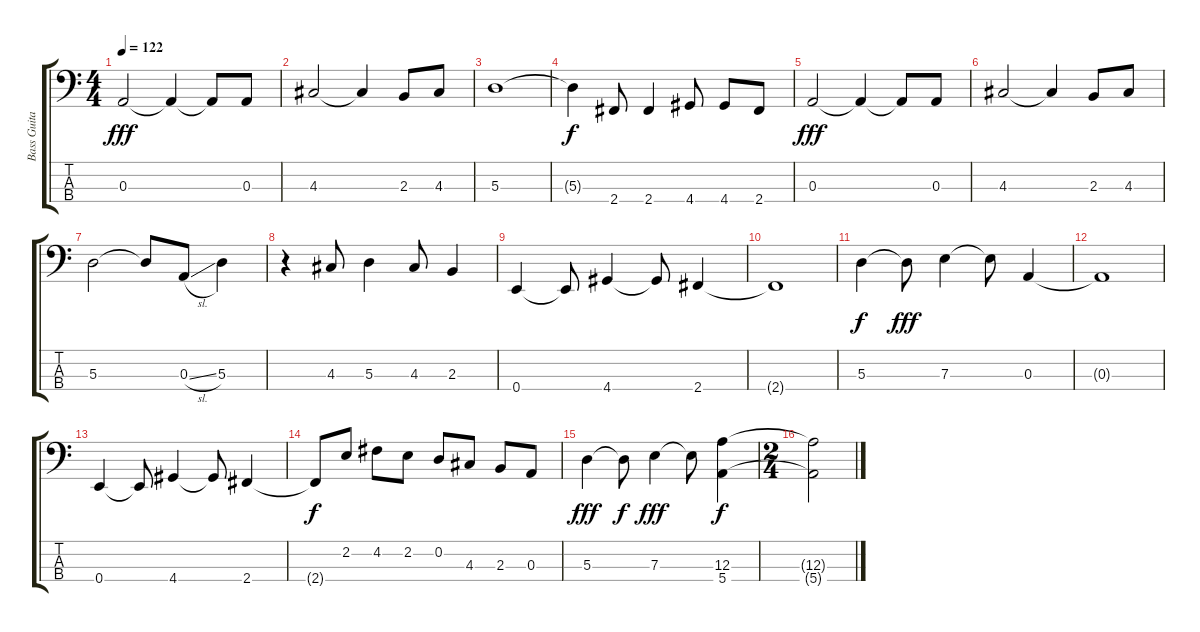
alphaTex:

\track ("Bass Guitar" "Bass Guita") {instrument electricbassfinger}
\staff {score tabs}
\tuning (G2 D2 A1 E1) {hide}
\ts (4 4)
\tempo 122
\clef f4
\ks c
0.3.2{dy fff} 0.3{t}.4 0.3{t}.8 0.3.8 |
4.3.2 4.3{t}.4 2.3.8 4.3.8 |
5.3.1 |
5.3{t}.4{dy f} 2.4.8 2.4.4 4.4.8 4.4.8 2.4.8 |
0.3.2{dy fff} 0.3{t}.4 0.3{t}.8 0.3.8 |
4.3.2 4.3{t}.4 2.3.8 4.3.8 |
5.3.2 5.3{t}.8 0.3{sl}.8 5.3.4 |
r.4 4.3.8 5.3.4 4.3.8 2.3.4 |
0.4.4 0.4{t}.8 4.4.4 4.4{t}.8 2.4.4 |
2.4{t}.1 |
5.3.4{dy f} 5.3{t}.8{dy fff} 7.3.4 7.3{t}.8 0.3.4 |
0.3{t}.1 |
0.4.4 0.4{t}.8 4.4.4 4.4{t}.8 2.4.4 |
2.4{t}.8{dy f} 2.2.8 4.2.8 2.2.8 0.2.8 4.3.8 2.3.8 0.3.8 |
5.3.4{dy fff} 5.3{t}.8{dy f} 7.3.4{dy fff} 7.3{t}.8 (12.3 5.4).4{dy f} |
\ts (2 4)
(12.3{t} 5.4{t}).2
